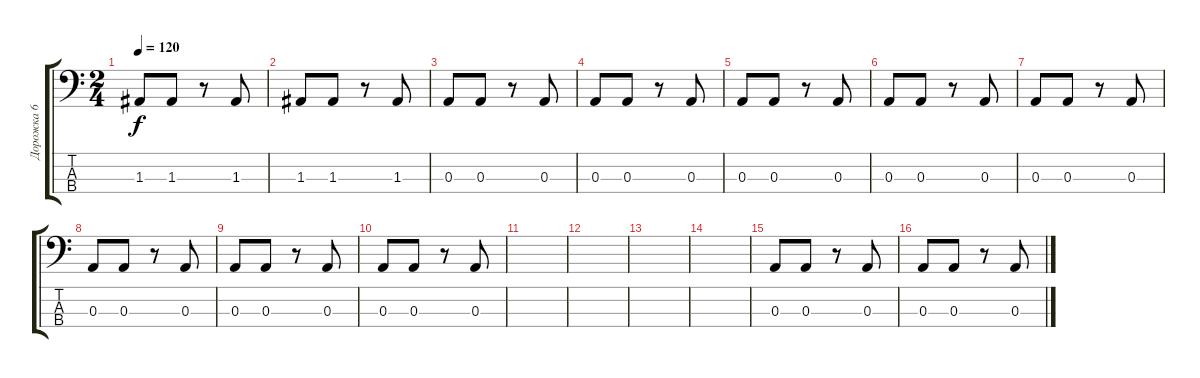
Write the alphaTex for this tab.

\track ("Дорожка 6" "Дорожка 6") {instrument electricbassfinger}
\staff {score tabs}
\tuning (G2 D2 A1 D1) {hide}
\ts (2 4)
\tempo 120
\clef f4
\ks c
1.3.8{dy f} 1.3.8 r.8 1.3.8 |
1.3.8 1.3.8 r.8 1.3.8 |
0.3.8 0.3.8 r.8 0.3.8 |
0.3.8 0.3.8 r.8 0.3.8 |
0.3.8 0.3.8 r.8 0.3.8 |
0.3.8 0.3.8 r.8 0.3.8 |
0.3.8 0.3.8 r.8 0.3.8 |
0.3.8 0.3.8 r.8 0.3.8 |
0.3.8 0.3.8 r.8 0.3.8 |
0.3.8 0.3.8 r.8 0.3.8 |
|
|
|
|
0.3.8 0.3.8 r.8 0.3.8 |
0.3.8 0.3.8 r.8 0.3.8
